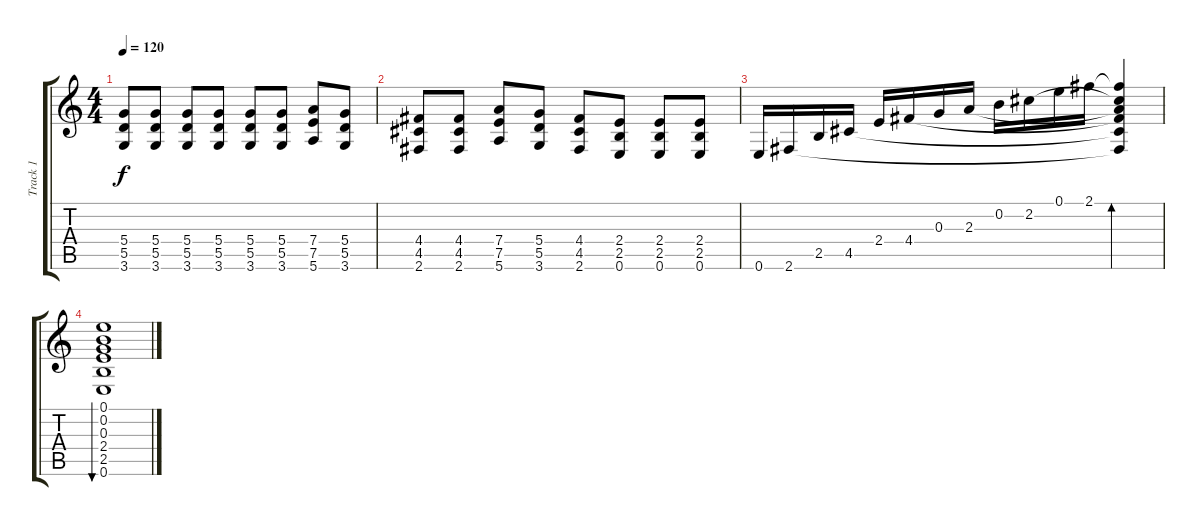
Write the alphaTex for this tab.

\track ("Track 1" "Track 1") {instrument acousticguitarsteel}
\staff {score tabs}
\tuning (E4 B3 G3 D3 A2 E2) {hide}
\ts (4 4)
\tempo 120
\clef g2
\ks c
(5.4 5.5 3.6).8{dy f} (5.4 5.5 3.6).8 (5.4 5.5 3.6).8 (5.4 5.5 3.6).8 (5.4 5.5 3.6).8 (5.4 5.5 3.6).8 (7.4 7.5 5.6).8 (5.4 5.5 3.6).8 |
(4.4 4.5 2.6).8 (4.4 4.5 2.6).8 (7.4 7.5 5.6).8 (5.4 5.5 3.6).8 (4.4 4.5 2.6).8 (2.4 2.5 0.6).8 (2.4 2.5 0.6).8 (2.4 2.5 0.6).8 |
0.6.16{instrument acousticguitarsteel} 2.6.16 2.5.16 4.5.16 2.4.16 4.4.16 0.3.16 2.3.16 0.2.16 2.2.16 0.1.16 2.1.16 (2.1{t} 2.2{t} 2.3{t} 4.4{t} 4.5{t} 2.6{t}).4{bd 480} |
(0.1 0.2 0.3 2.4 2.5 0.6).1{bu 480}
